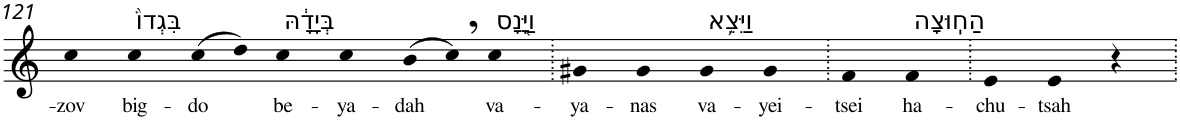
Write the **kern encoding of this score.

**kern	**text
*part1	*part1
*staff1	*staff1
*I"Piano	*
*I'Pno	*
!!LO:PB:g=z
*clefG2	*
*k[]	*
=121	=121
!	!LO:LY:b
4cc	-zov
!LO:TX:a:t=בִּגְדוֹ֙	!
!	!LO:LY:b
4cc	big-
!	!LO:LY:b
(>8cc	-do
8dd)	.
!LO:TX:a:t=בְּיָדָ֔הּ	!
!	!LO:LY:b
4cc	be-
!	!LO:LY:b
4cc	-ya-
!	!LO:LY:b
(>8b	-dah
8cc,)	.
!LO:TX:a:t=וַיָּ֖נָס	!
!	!LO:LY:b
4cc	va-
=122.	=122.
!	!LO:LY:b
4g#X	-ya-
!	!LO:LY:b
4g#	-nas
!LO:TX:a:t=וַיֵּצֵ֥א	!
!	!LO:LY:b
4g#	va-
!	!LO:LY:b
4g#	-yei-
=123.	=123.
!	!LO:LY:b
4f	-tsei
!LO:TX:a:t=הַחֽוּצָה	!
!	!LO:LY:b
4f	ha-
=124.	=124.
!	!LO:LY:b
4e	-chu-
!	!LO:LY:b
4e	-tsah
4r	.
=.	=.
*-	*-
